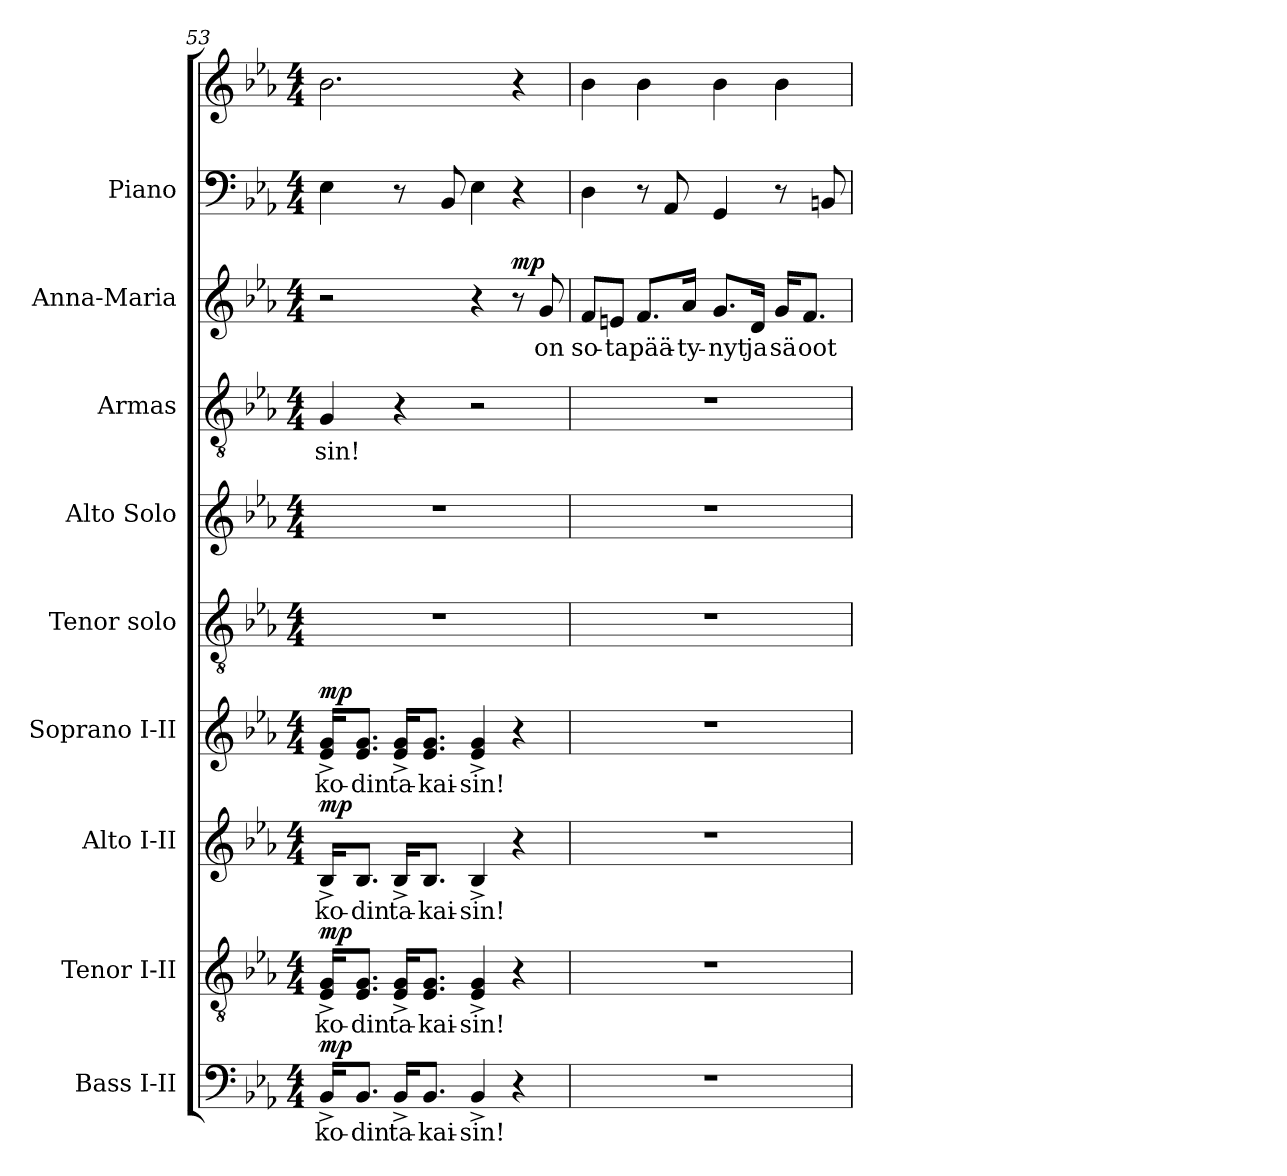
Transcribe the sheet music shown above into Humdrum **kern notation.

**kern	**text	**dynam	**kern	**text	**dynam	**kern	**text	**dynam	**kern	**text	**dynam	**kern	**kern	**kern	**text	**kern	**text	**dynam	**kern	**kern
*part9	*part9	*part9	*part8	*part8	*part8	*part7	*part7	*part7	*part6	*part6	*part6	*part5	*part4	*part3	*part3	*part2	*part2	*part2	*part1	*part1
*staff10	*staff10	*staff10	*staff9	*staff9	*staff9	*staff8	*staff8	*staff8	*staff7	*staff7	*staff7	*staff6	*staff5	*staff4	*staff4	*staff3	*staff3	*staff3	*staff2	*staff1
*I"Bass I-II	*	*	*I"Tenor I-II	*	*	*I"Alto I-II	*	*	*I"Soprano I-II	*	*	*I"Tenor solo	*I"Alto Solo	*I"Armas	*	*I"Anna-Maria	*	*	*I"Piano	*
*I'B.	*	*	*I'T.	*	*	*I'A.	*	*	*I'S.	*	*	*I'T. Solo	*I'A. Solo	*I'Armas	*	*I'A-M	*	*	*I'Pno.	*
!!LO:PB:g=z
*clefF4	*	*	*clefGv2	*	*	*clefG2	*	*	*clefG2	*	*	*clefGv2	*clefG2	*clefGv2	*	*clefG2	*	*	*clefF4	*clefG2
*	*	*	*ITrd7c12	*	*	*	*	*	*	*	*	*ITrd7c12	*	*ITrd7c12	*	*	*	*	*	*
*k[b-e-a-]	*	*	*k[b-e-a-]	*	*	*k[b-e-a-]	*	*	*k[b-e-a-]	*	*	*k[b-e-a-]	*k[b-e-a-]	*k[b-e-a-]	*	*k[b-e-a-]	*	*	*k[b-e-a-]	*k[b-e-a-]
*E-:	*	*	*E-:	*	*	*E-:	*	*	*E-:	*	*	*E-:	*E-:	*E-:	*	*E-:	*	*	*E-:	*E-:
*M4/4	*	*	*M4/4	*	*	*M4/4	*	*	*M4/4	*	*	*M4/4	*M4/4	*M4/4	*	*M4/4	*	*	*M4/4	*M4/4
=53	=53	=53	=53	=53	=53	=53	=53	=53	=53	=53	=53	=53	=53	=53	=53	=53	=53	=53	=53	=53
!	!LO:LY:b:color=#000000	!	!	!	!	!	!	!	!	!	!	!	!	!	!	!	!	!	!	!
!	!	!	!	!LO:LY:b:color=#000000	!	!	!	!	!	!	!	!	!	!	!	!	!	!	!	!
!	!	!	!	!	!	!	!LO:LY:b:color=#000000	!	!	!	!	!	!	!	!	!	!	!	!	!
!	!	!	!	!	!	!	!	!	!	!LO:LY:b:color=#000000	!	!	!	!	!	!	!	!	!	!
!	!	!	!	!	!	!	!	!	!	!	!	!	!	!	!LO:LY:b:color=#000000	!	!	!	!	!
16BB-^i/KL	ko-	mp	16EE-i/^ 16GGi^KL	ko-	mp	16B-^i/KL	ko-	mp	16e-i/^ 16gi^KL	ko-	mp	1r	1r	4GGi/	-sin!	2r	.	.	4E-i\	2.b-i\
!	!LO:LY:b:color=#000000	!	!	!	!	!	!	!	!	!	!	!	!	!	!	!	!	!	!	!
!	!	!	!	!LO:LY:b:color=#000000	!	!	!	!	!	!	!	!	!	!	!	!	!	!	!	!
!	!	!	!	!	!	!	!LO:LY:b:color=#000000	!	!	!	!	!	!	!	!	!	!	!	!	!
!	!	!	!	!	!	!	!	!	!	!LO:LY:b:color=#000000	!	!	!	!	!	!	!	!	!	!
8.BB-i/J	-din	.	8.EE-i/ 8.GGiJ	-din	.	8.B-i/J	-din	.	8.e-i/ 8.giJ	-din	.	.	.	.	.	.	.	.	.	.
!	!LO:LY:b:color=#000000	!	!	!	!	!	!	!	!	!	!	!	!	!	!	!	!	!	!	!
!	!	!	!	!LO:LY:b:color=#000000	!	!	!	!	!	!	!	!	!	!	!	!	!	!	!	!
!	!	!	!	!	!	!	!LO:LY:b:color=#000000	!	!	!	!	!	!	!	!	!	!	!	!	!
!	!	!	!	!	!	!	!	!	!	!LO:LY:b:color=#000000	!	!	!	!	!	!	!	!	!	!
16BB-^i/KL	ta-	.	16EE-i/^ 16GGi^KL	ta-	.	16B-^i/KL	ta-	.	16e-i/^ 16gi^KL	ta-	.	.	.	4r	.	.	.	.	8r	.
!	!LO:LY:b:color=#000000	!	!	!	!	!	!	!	!	!	!	!	!	!	!	!	!	!	!	!
!	!	!	!	!LO:LY:b:color=#000000	!	!	!	!	!	!	!	!	!	!	!	!	!	!	!	!
!	!	!	!	!	!	!	!LO:LY:b:color=#000000	!	!	!	!	!	!	!	!	!	!	!	!	!
!	!	!	!	!	!	!	!	!	!	!LO:LY:b:color=#000000	!	!	!	!	!	!	!	!	!	!
8.BB-i/J	-kai-	.	8.EE-i/ 8.GGiJ	-kai-	.	8.B-i/J	-kai-	.	8.e-i/ 8.giJ	-kai-	.	.	.	.	.	.	.	.	.	.
.	.	.	.	.	.	.	.	.	.	.	.	.	.	.	.	.	.	.	8BB-i/	.
!	!LO:LY:b:color=#000000	!	!	!	!	!	!	!	!	!	!	!	!	!	!	!	!	!	!	!
!	!	!	!	!LO:LY:b:color=#000000	!	!	!	!	!	!	!	!	!	!	!	!	!	!	!	!
!	!	!	!	!	!	!	!LO:LY:b:color=#000000	!	!	!	!	!	!	!	!	!	!	!	!	!
!	!	!	!	!	!	!	!	!	!	!LO:LY:b:color=#000000	!	!	!	!	!	!	!	!	!	!
4BB-^i/	-sin!	.	4EE-i/^ 4GGi^	-sin!	.	4B-^i/	-sin!	.	4e-i/^ 4gi^	-sin!	.	.	.	2r	.	4r	.	.	4E-i\	.
4r	.	.	4r	.	.	4r	.	.	4r	.	.	.	.	.	.	8r	.	mp	4r	4r
!	!	!	!	!	!	!	!	!	!	!	!	!	!	!	!	!	!LO:LY:b:color=#000000	!	!	!
.	.	.	.	.	.	.	.	.	.	.	.	.	.	.	.	8gi/	on	.	.	.
=54	=54	=54	=54	=54	=54	=54	=54	=54	=54	=54	=54	=54	=54	=54	=54	=54	=54	=54	=54	=54
!	!	!	!	!	!	!	!	!	!	!	!	!	!	!	!	!	!LO:LY:b:color=#000000	!	!	!
1r	.	.	1r	.	.	1r	.	.	1r	.	.	1r	1r	1r	.	8fi/L	so-	.	4Di\	4b-i
!	!	!	!	!	!	!	!	!	!	!	!	!	!	!	!	!	!LO:LY:b:color=#000000	!	!	!
.	.	.	.	.	.	.	.	.	.	.	.	.	.	.	.	8eni/J	-ta	.	.	.
!	!	!	!	!	!	!	!	!	!	!	!	!	!	!	!	!	!LO:LY:b:color=#000000	!	!	!
.	.	.	.	.	.	.	.	.	.	.	.	.	.	.	.	8.fi/L	pää-	.	8r	4b-i
.	.	.	.	.	.	.	.	.	.	.	.	.	.	.	.	.	.	.	8AA-i/	.
!	!	!	!	!	!	!	!	!	!	!	!	!	!	!	!	!	!LO:LY:b:color=#000000	!	!	!
.	.	.	.	.	.	.	.	.	.	.	.	.	.	.	.	16a-i/Jk	-ty-	.	.	.
!	!	!	!	!	!	!	!	!	!	!	!	!	!	!	!	!	!LO:LY:b:color=#000000	!	!	!
.	.	.	.	.	.	.	.	.	.	.	.	.	.	.	.	8.gi/L	-nyt	.	4GGi/	4b-i
!	!	!	!	!	!	!	!	!	!	!	!	!	!	!	!	!	!LO:LY:b:color=#000000	!	!	!
.	.	.	.	.	.	.	.	.	.	.	.	.	.	.	.	16di/Jk	ja	.	.	.
!	!	!	!	!	!	!	!	!	!	!	!	!	!	!	!	!	!LO:LY:b:color=#000000	!	!	!
.	.	.	.	.	.	.	.	.	.	.	.	.	.	.	.	16gi/KL	sä	.	8r	4b-i
!	!	!	!	!	!	!	!	!	!	!	!	!	!	!	!	!	!LO:LY:b:color=#000000	!	!	!
.	.	.	.	.	.	.	.	.	.	.	.	.	.	.	.	8.fi/J	oot	.	.	.
.	.	.	.	.	.	.	.	.	.	.	.	.	.	.	.	.	.	.	8BBni/	.
=	=	=	=	=	=	=	=	=	=	=	=	=	=	=	=	=	=	=	=	=
*-	*-	*-	*-	*-	*-	*-	*-	*-	*-	*-	*-	*-	*-	*-	*-	*-	*-	*-	*-	*-
